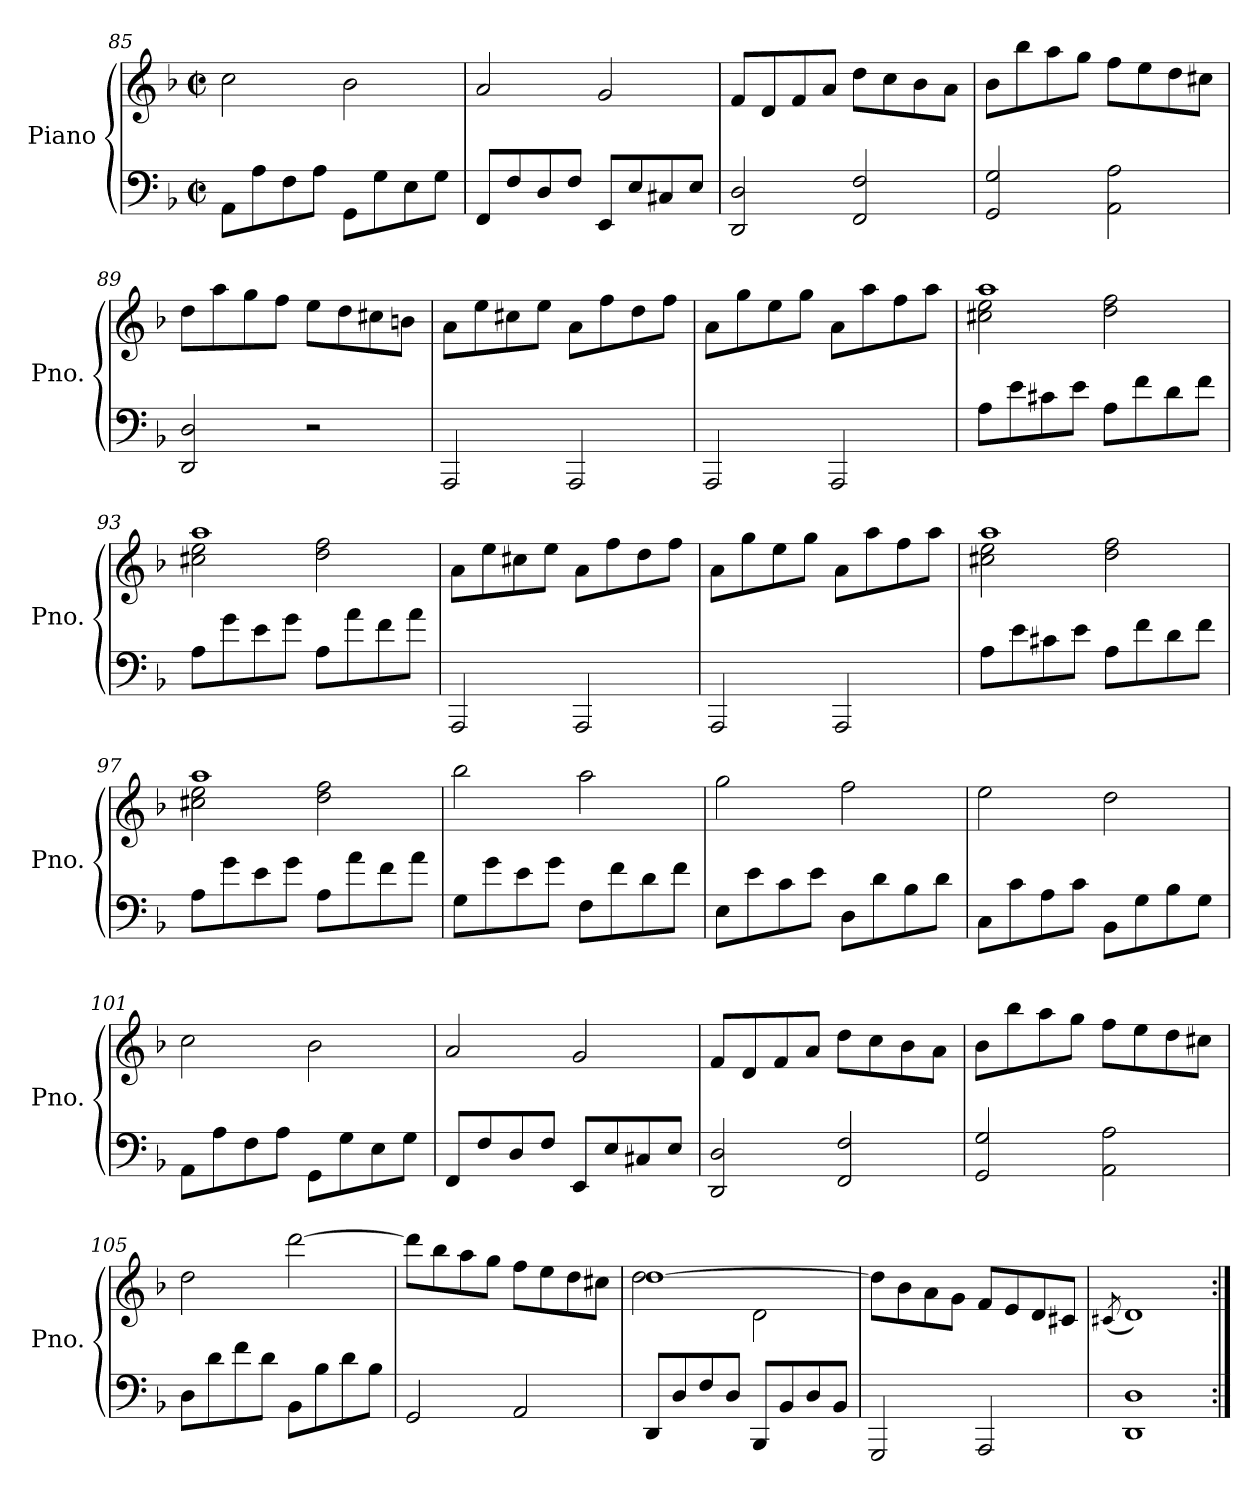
**kern	**kern
*part1	*part1
*staff2	*staff1
*I"Piano	*
*I'Pno.	*
*clefF4	*clefG2
*k[b-]	*k[b-]
*M2/2	*M2/2
*met(c|)	*met(c|)
=85	=85
8AA\L	2cc\
8A\	.
8F\	.
8A\J	.
8GG\L	2b-\
8G\	.
8E\	.
8G\J	.
=86	=86
8FF/L	2a/
8F/	.
8D/	.
8F/J	.
8EE/L	2g/
8E/	.
8C#X/	.
8E/J	.
=87	=87
2DD/ 2D/	8f/L
.	8d/
.	8f/
.	8a/J
2FF/ 2F/	8dd\L
.	8cc\
.	8b-\
.	8a\J
=88	=88
2GG/ 2G/	8b-\L
.	8bb-\
.	8aa\
.	8gg\J
2AA\ 2A\	8ff\L
.	8ee\
.	8dd\
.	8cc#X\J
!!LO:LB:g=z
=89	=89
2DD/ 2D/	8dd\L
.	8aa\
.	8gg\
.	8ff\J
2r	8ee\L
.	8dd\
.	8cc#X\
.	8bn\J
=90	=90
2AAA/	8a\L
.	8ee\
.	8cc#X\
.	8ee\J
2AAA/	8a\L
.	8ff\
.	8dd\
.	8ff\J
=91	=91
2AAA/	8a\L
.	8gg\
.	8ee\
.	8gg\J
2AAA/	8a\L
.	8aa\
.	8ff\
.	8aa\J
=92	=92
*	*^
8A\L	2cc#X\ 2ee\	1aa
8e\	.	.
8c#X\	.	.
8e\J	.	.
8A\L	2dd\ 2ff\	.
8f\	.	.
8d\	.	.
8f\J	.	.
!!LO:PB:g=z	!!
=93	=93	=93
8A\L	2cc#X\ 2ee\	1aa
8g\	.	.
8e\	.	.
8g\J	.	.
8A\L	2dd\ 2ff\	.
8a\	.	.
8f\	.	.
8a\J	.	.
*	*v	*v
=94	=94
2AAA/	8a\L
.	8ee\
.	8cc#X\
.	8ee\J
2AAA/	8a\L
.	8ff\
.	8dd\
.	8ff\J
=95	=95
2AAA/	8a\L
.	8gg\
.	8ee\
.	8gg\J
2AAA/	8a\L
.	8aa\
.	8ff\
.	8aa\J
=96	=96
*	*^
8A\L	2cc#X\ 2ee\	1aa
8e\	.	.
8c#X\	.	.
8e\J	.	.
8A\L	2dd\ 2ff\	.
8f\	.	.
8d\	.	.
8f\J	.	.
!!LO:LB:g=z	!!
=97	=97	=97
8A\L	2cc#X\ 2ee\	1aa
8g\	.	.
8e\	.	.
8g\J	.	.
8A\L	2dd\ 2ff\	.
8a\	.	.
8f\	.	.
8a\J	.	.
*	*v	*v
=98	=98
8G\L	2bb-\
8g\	.
8e\	.
8g\J	.
8F\L	2aa\
8f\	.
8d\	.
8f\J	.
=99	=99
8E\L	2gg\
8e\	.
8c\	.
8e\J	.
8D\L	2ff\
8d\	.
8B-\	.
8d\J	.
=100	=100
8C\L	2ee\
8c\	.
8A\	.
8c\J	.
8BB-\L	2dd\
8G\	.
8B-\	.
8G\J	.
=101	=101
8AA\L	2cc\
8A\	.
8F\	.
8A\J	.
8GG\L	2b-\
8G\	.
8E\	.
8G\J	.
!!LO:LB:g=z
=102	=102
8FF/L	2a/
8F/	.
8D/	.
8F/J	.
8EE/L	2g/
8E/	.
8C#X/	.
8E/J	.
=103	=103
2DD/ 2D/	8f/L
.	8d/
.	8f/
.	8a/J
2FF/ 2F/	8dd\L
.	8cc\
.	8b-\
.	8a\J
=104	=104
2GG/ 2G/	8b-\L
.	8bb-\
.	8aa\
.	8gg\J
2AA\ 2A\	8ff\L
.	8ee\
.	8dd\
.	8cc#X\J
=105	=105
8D\L	2dd\
8d\	.
8f\	.
8d\J	.
8BB-\L	[2ddd\
8B-\	.
8d\	.
8B-\J	.
=106	=106
2GG/	8ddd\L]
.	8bb-\
.	8aa\
.	8gg\J
2AA/	8ff\L
.	8ee\
.	8dd\
.	8cc#X\J
!!LO:LB:g=z
=107	=107
*	*^
8DD/L	[1dd	2dd\
8D/	.	.
8F/	.	.
8D/J	.	.
8BBB-/L	.	2d\
8BB-/	.	.
8D/	.	.
8BB-/J	.	.
*	*v	*v
=108	=108
2GGG/	8dd\L]
.	8b-\
.	8a\
.	8g\J
2AAA/	8f/L
.	8e/
.	8d/
.	8c#X/J
=109	=109
.	(<8qc#X/
1DD 1D	1d)
=:|!	=:|!
*-	*-
